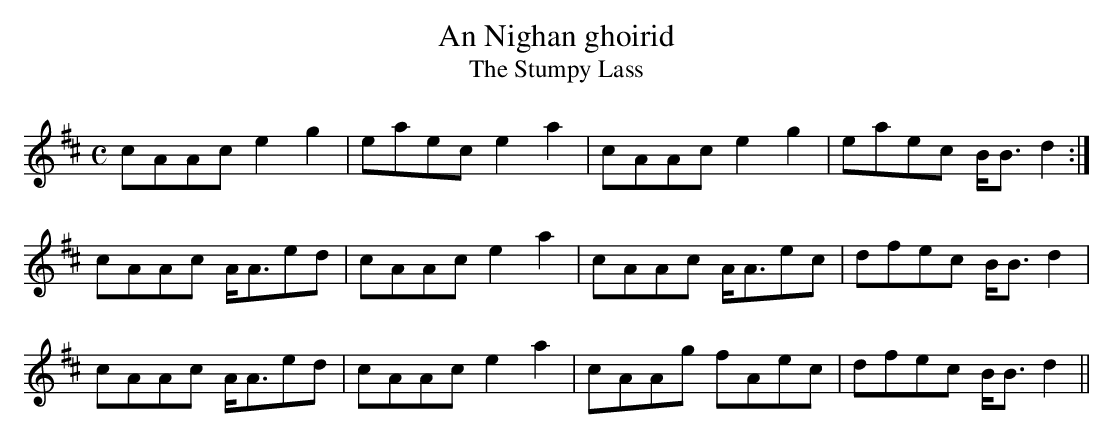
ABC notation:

X:1
T:Nighan ghoirid, An
T:Stumpy Lass, The
M:C
L:1/8
K:Amix
cAAc e2g2|eaec e2a2|cAAc e2 g2|eaec B<Bd2:|
cAAc A<Aed|cAAc e2a2|cAAc A<Aec|dfec B<B d2|
cAAc A<Aed|cAAc e2a2|cAAg fAec|dfec B<B d2||
